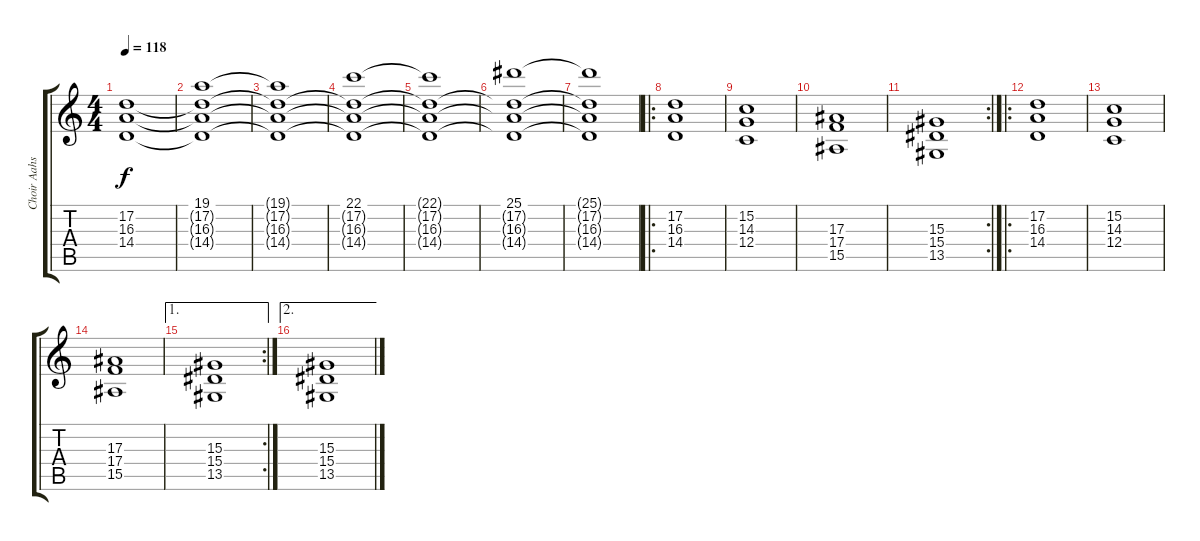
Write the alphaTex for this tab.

\track ("Choir Aahs" "Choir Aahs") {instrument choiraahs}
\staff {score tabs}
\tuning (D4 A3 F3 C3 G2 D2) {hide}
\ts (4 4)
\tempo 118
\clef g2
\ks c
(17.2 16.3 14.4).1{dy f} |
(19.1 17.2{t} 16.3{t} 14.4{t}).1 |
(19.1{t} 17.2{t} 16.3{t} 14.4{t}).1 |
(22.1 17.2{t} 16.3{t} 14.4{t}).1 |
(22.1{t} 17.2{t} 16.3{t} 14.4{t}).1 |
(25.1 17.2{t} 16.3{t} 14.4{t}).1 |
(25.1{t} 17.2{t} 16.3{t} 14.4{t}).1 |
\ro
(17.2 16.3 14.4).1 |
(15.2 14.3 12.4).1 |
(17.3 17.4 15.5).1 |
\rc 2
(15.3 15.4 13.5).1 |
\ro
(17.2 16.3 14.4).1 |
(15.2 14.3 12.4).1 |
(17.3 17.4 15.5).1 |
\ae 1
\rc 2
(15.3 15.4 13.5).1 |
\ae 2
(15.3 15.4 13.5).1
